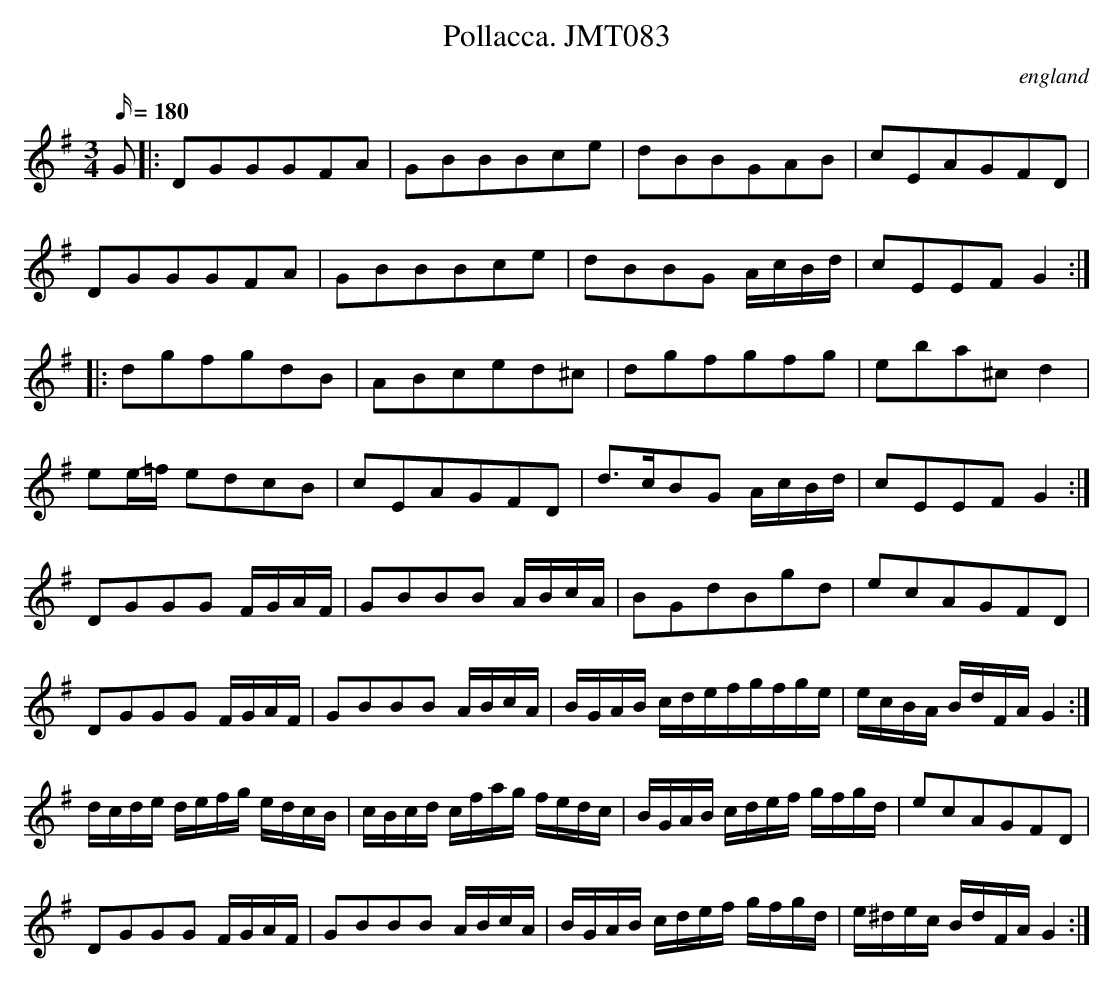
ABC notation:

X:1
T:Pollacca. JMT083
O:england
M:3/4
L:1/16
Q:180
K:G
G2|:D2G2G2G2F2A2|G2B2B2B2c2e2|d2B2B2G2A2B2|c2E2A2G2F2D2|
D2G2G2G2F2A2|G2B2B2B2c2e2|d2B2B2G2 AcBd|c2E2E2F2G4:|
|:d2g2f2g2d2B2|A2B2c2e2d2^c2|d2g2f2g2f2g2|e2b2a2^c2d4|
e2e-=f e2d2c2B2|c2E2A2G2F2D2|d3cB2G2 AcBd|c2E2E2F2G4:|
D2G2G2G2 FGAF|G2B2B2B2 ABcA|B2G2d2B2g2d2|e2c2A2G2F2D2|
D2G2G2G2 FGAF|G2B2B2B2 ABcA|BGAB cdefgfge| ecBA BdFAG4:|
dcde defg edcB |cBcd cfag fedc|BGAB cdef gfgd|e2c2A2G2F2D2|
D2G2G2G2 FGAF|G2B2B2B2 ABcA|BGAB cdef gfgd|e^dec BdFAG4:|]
